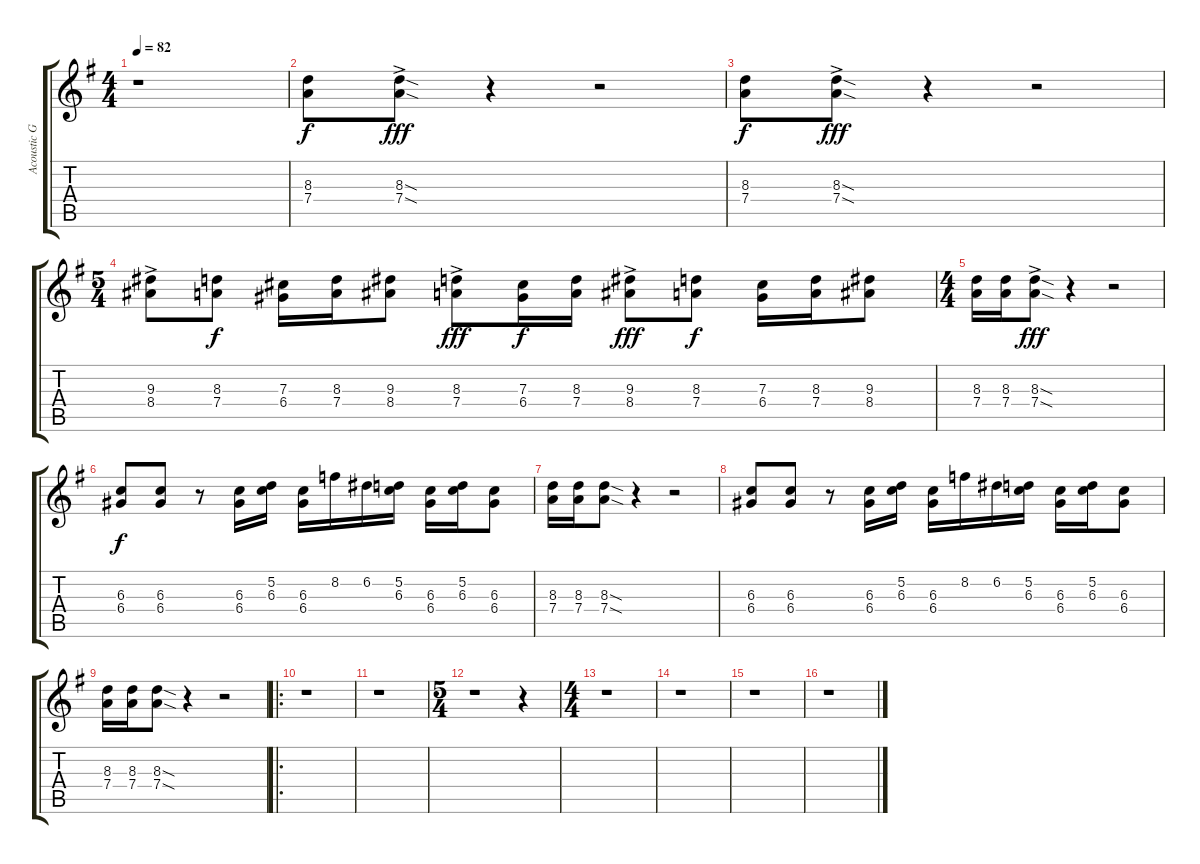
\track ("Acoustic Guitar 2" "Acoustic G") {instrument acousticguitarsteel}
\staff {score tabs}
\tuning (D4 A3 Gb3 D3 A2 D2) {hide}
\ts (4 4)
\tempo 82
\clef g2
\ks g
r.1{dy f instrument acousticguitarsteel} |
(8.3 7.4).8 (8.3{sod ac} 7.4{sod}).8{dy fff} r.4 r.2 |
(8.3 7.4).8{dy f} (8.3{sod ac} 7.4{sod}).8{dy fff} r.4 r.2 |
\ts (5 4)
(9.3{ac} 8.4).8 (8.3 7.4).8{dy f} (7.3 6.4).16 (8.3 7.4).16 (9.3 8.4).8 (8.3{ac} 7.4).8{dy fff} (7.3 6.4).16{dy f} (8.3 7.4).16 (9.3{ac} 8.4).8{dy fff} (8.3 7.4).8{dy f} (7.3 6.4).16 (8.3 7.4).16 (9.3 8.4).8 |
\ts (4 4)
(8.3 7.4).16 (8.3 7.4).16 (8.3{sod ac} 7.4{sod}).8{dy fff} r.4 r.2 |
(6.3 6.4).8{dy f} (6.3 6.4).8 r.8 (6.3 6.4).16 (5.2 6.3).16 (6.3 6.4).16 8.2.16 6.2.16 (5.2 6.3).16 (6.3 6.4).16 (5.2 6.3).16 (6.3 6.4).8 |
(8.3 7.4).16 (8.3 7.4).16 (8.3{sod} 7.4{sod}).8 r.4 r.2 |
(6.3 6.4).8 (6.3 6.4).8 r.8 (6.3 6.4).16 (5.2 6.3).16 (6.3 6.4).16 8.2.16 6.2.16 (5.2 6.3).16 (6.3 6.4).16 (5.2 6.3).16 (6.3 6.4).8 |
(8.3 7.4).16 (8.3 7.4).16 (8.3{sod} 7.4{sod}).8 r.4 r.2 |
\ro
r.1 |
r.1 |
\ts (5 4)
r.1 r.4 |
\ts (4 4)
r.1 |
r.1 |
r.1 |
r.1
